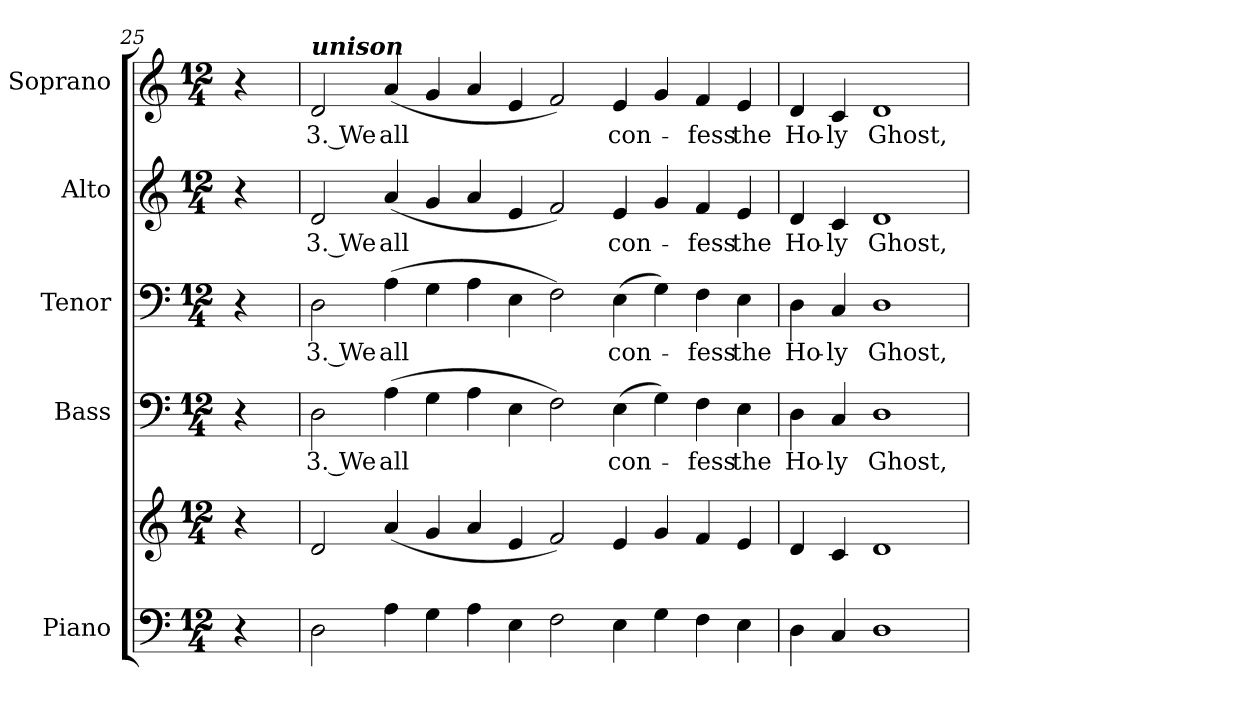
**kern	**kern	**kern	**text	**kern	**text	**kern	**text	**kern	**text
*part5	*part5	*part4	*part4	*part3	*part3	*part2	*part2	*part1	*part1
*staff6	*staff5	*staff4	*staff4	*staff3	*staff3	*staff2	*staff2	*staff1	*staff1
*I"Piano	*	*I"Bass	*	*I"Tenor	*	*I"Alto	*	*I"Soprano	*
*I'Pno.	*	*I'B.	*	*I'T.	*	*I'A.	*	*I'S.	*
!!LO:PB:g=z
*clefF4	*clefG2	*clefF4	*	*clefF4	*	*clefG2	*	*clefG2	*
*k[]	*k[]	*k[]	*	*k[]	*	*k[]	*	*k[]	*
*C:	*C:	*C:	*	*C:	*	*C:	*	*C:	*
*M12/4	*M12/4	*M12/4	*	*M12/4	*	*M12/4	*	*M12/4	*
=25	=25	=25	=25	=25	=25	=25	=25	=25	=25
4r	4r	4r	.	4r	.	4r	.	4r	.
=26	=26	=26	=26	=26	=26	=26	=26	=26	=26
!	!	!	!LO:LY:b:color=#000000	!	!	!	!	!	!
!	!	!	!	!	!LO:LY:b:color=#000000	!	!	!	!
!	!	!	!	!	!	!	!LO:LY:b:color=#000000	!	!
!	!	!	!	!	!	!	!	!LO:TX:a:Bi:t=unison	!
!	!	!	!	!	!	!	!	!	!LO:LY:b:color=#000000
2Di\	2di/	2Di\	3. We	2Di\	3. We	2di/	3. We	2di/	3. We
!	!	!	!LO:LY:b:color=#000000	!	!	!	!	!	!
!	!	!	!	!	!LO:LY:b:color=#000000	!	!	!	!
!	!	!	!	!	!	!	!LO:LY:b:color=#000000	!	!
!	!	!	!	!	!	!	!	!	!LO:LY:b:color=#000000
4Ai\	(4ai/	(4Ai\	all	(4Ai\	all	(4ai/	all	(4ai/	all
4Gi\	4gi/	4Gi\	.	4Gi\	.	4gi/	.	4gi/	.
4Ai\	4ai/	4Ai\	.	4Ai\	.	4ai/	.	4ai/	.
4Ei\	4ei/	4Ei\	.	4Ei\	.	4ei/	.	4ei/	.
2Fi\	2fi/)	2Fi\)	.	2Fi\)	.	2fi/)	.	2fi/)	.
!	!	!	!LO:LY:b:color=#000000	!	!	!	!	!	!
!	!	!	!	!	!LO:LY:b:color=#000000	!	!	!	!
!	!	!	!	!	!	!	!LO:LY:b:color=#000000	!	!
!	!	!	!	!	!	!	!	!	!LO:LY:b:color=#000000
4Ei\	4ei/	(4Ei\	con-	(4Ei\	con-	4ei/	con-	4ei/	con-
4Gi\	4gi/	4Gi\)	.	4Gi\)	.	4gi/	.	4gi/	.
!	!	!	!LO:LY:b:color=#000000	!	!	!	!	!	!
!	!	!	!	!	!LO:LY:b:color=#000000	!	!	!	!
!	!	!	!	!	!	!	!LO:LY:b:color=#000000	!	!
!	!	!	!	!	!	!	!	!	!LO:LY:b:color=#000000
4Fi\	4fi/	4Fi\	-fess	4Fi\	-fess	4fi/	-fess	4fi/	-fess
!	!	!	!LO:LY:b:color=#000000	!	!	!	!	!	!
!	!	!	!	!	!LO:LY:b:color=#000000	!	!	!	!
!	!	!	!	!	!	!	!LO:LY:b:color=#000000	!	!
!	!	!	!	!	!	!	!	!	!LO:LY:b:color=#000000
4Ei\	4ei/	4Ei\	the	4Ei\	the	4ei/	the	4ei/	the
!!LO:PB:g=z
=27	=27	=27	=27	=27	=27	=27	=27	=27	=27
!	!	!	!LO:LY:b:color=#000000	!	!	!	!	!	!
!	!	!	!	!	!LO:LY:b:color=#000000	!	!	!	!
!	!	!	!	!	!	!	!LO:LY:b:color=#000000	!	!
!	!	!	!	!	!	!	!	!	!LO:LY:b:color=#000000
4Di\	4di/	4Di\	Ho-	4Di\	Ho-	4di/	Ho-	4di/	Ho-
!	!	!	!LO:LY:b:color=#000000	!	!	!	!	!	!
!	!	!	!	!	!LO:LY:b:color=#000000	!	!	!	!
!	!	!	!	!	!	!	!LO:LY:b:color=#000000	!	!
!	!	!	!	!	!	!	!	!	!LO:LY:b:color=#000000
4Ci/	4ci/	4Ci/	-ly	4Ci/	-ly	4ci/	-ly	4ci/	-ly
!	!	!	!LO:LY:b:color=#000000	!	!	!	!	!	!
!	!	!	!	!	!LO:LY:b:color=#000000	!	!	!	!
!	!	!	!	!	!	!	!LO:LY:b:color=#000000	!	!
!	!	!	!	!	!	!	!	!	!LO:LY:b:color=#000000
1Di	1di	1Di	Ghost,	1Di	Ghost,	1di	Ghost,	1di	Ghost,
=	=	=	=	=	=	=	=	=	=
*-	*-	*-	*-	*-	*-	*-	*-	*-	*-
